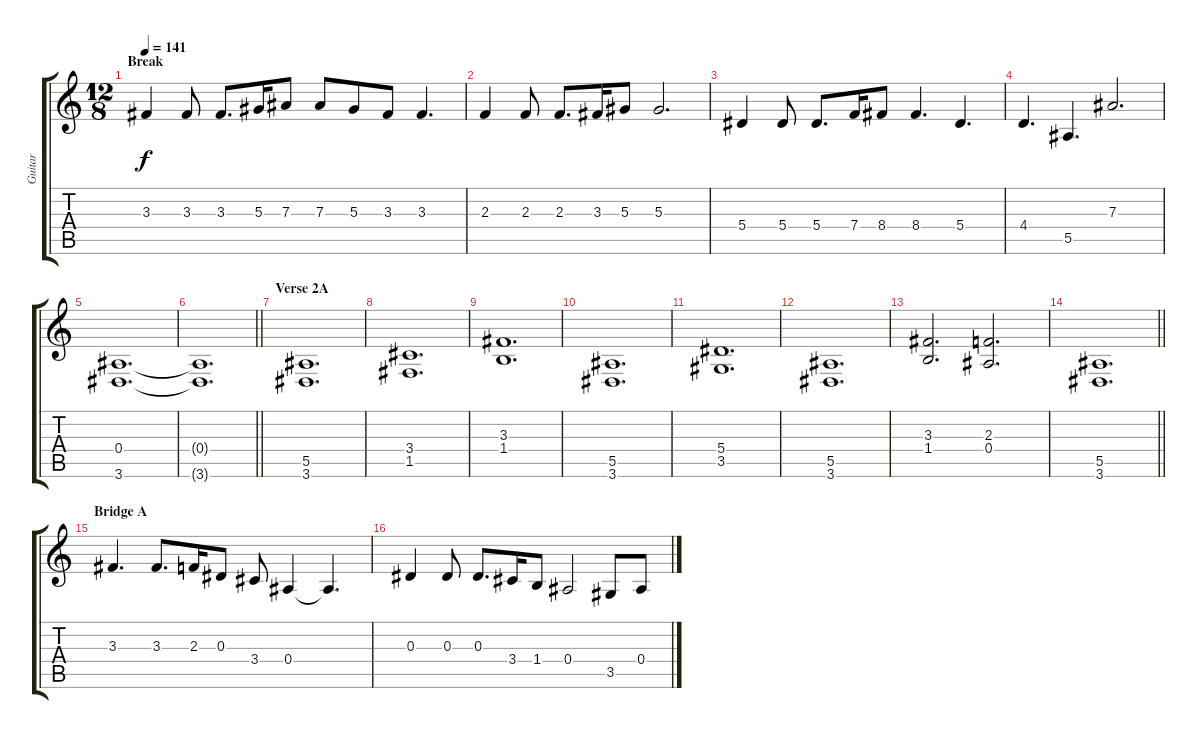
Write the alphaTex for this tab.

\track ("Guitar" "Guitar") {instrument distortionguitar}
\staff {score tabs}
\tuning (C4 G3 Eb3 Bb2 F2 C2) {hide}
\ts (12 8)
\section ("" "Break")
\tempo 141
\clef g2
\ks c
3.3.4{dy f} 3.3.8 3.3.8{d} 5.3.16 7.3.8 7.3.8 5.3.8 3.3.8 3.3.4{d} |
2.3.4 2.3.8 2.3.8{d} 3.3.16 5.3.8 5.3.2{d} |
5.4.4 5.4.8 5.4.8{d} 7.4.16 8.4.8 8.4.4{d} 5.4.4{d} |
4.4.4{d} 5.5.4{d} 7.3.2{d} |
(0.4 3.6).1{d} |
\barLineRight lightlight
(0.4{t} 3.6{t}).1{d} |
\section ("" "Verse 2A")
(5.5 3.6).1{d} |
(3.4 1.5).1{d} |
(3.3 1.4).1{d} |
(5.5 3.6).1{d} |
(5.4 3.5).1{d} |
(5.5 3.6).1{d} |
(3.3 1.4).2{d} (2.3 0.4).2{d} |
\barLineRight lightlight
(5.5 3.6).1{d} |
\section ("" "Bridge A")
3.3.4{d} 3.3.8{d} 2.3.16 0.3.8 3.4.8 0.4.4 0.4{t}.4{d} |
0.3.4 0.3.8 0.3.8{d} 3.4.16 1.4.8 0.4.2 3.5.8 0.4.8
